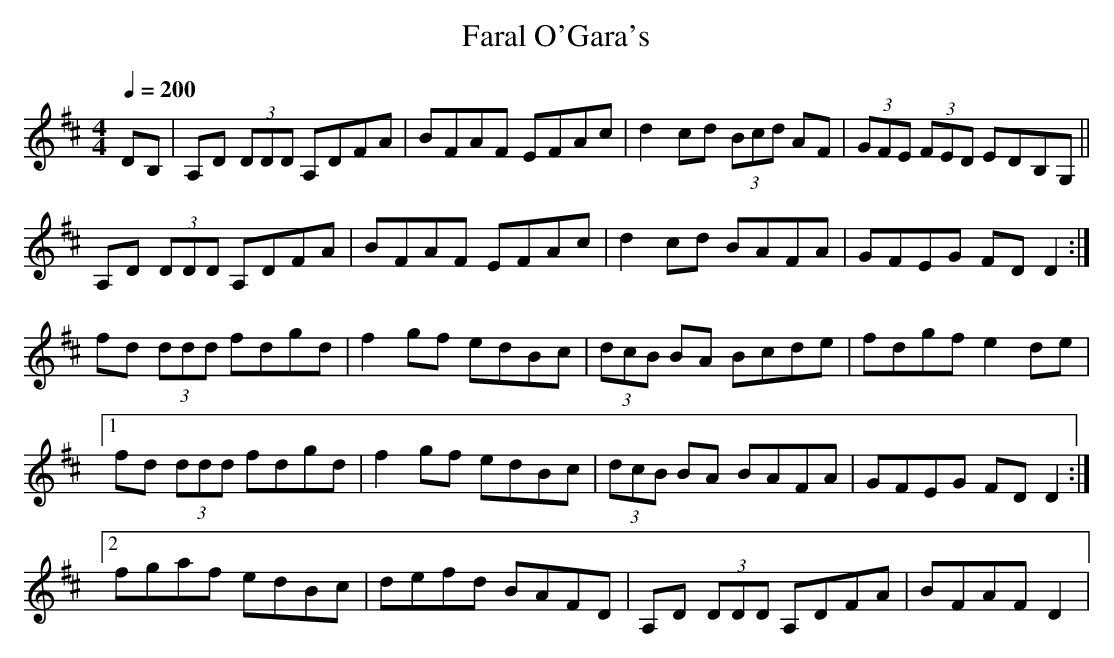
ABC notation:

X:1
T:Faral O'Gara's
M:4/4
L:1/8
Q:1/4=200
K:D
DB,|A,D (3DDD A,DFA|BFAF EFAc|d2cd  (3Bcd AF|(3GFE  (3FED EDB,G,||
A,D (3DDD A,DFA|BFAF EFAc|d2cd BAFA|GFEG FDD2:|
fd (3ddd fdgd|f2gf edBc|(3dcB BA Bcde|fdgf e2de|
[1 fd (3ddd fdgd|f2gf edBc|(3dcB BA BAFA|GFEG FDD2:|
[2 fgaf edBc|defd BAFD|A,D (3DDD A,DFA|BFAF D2|
